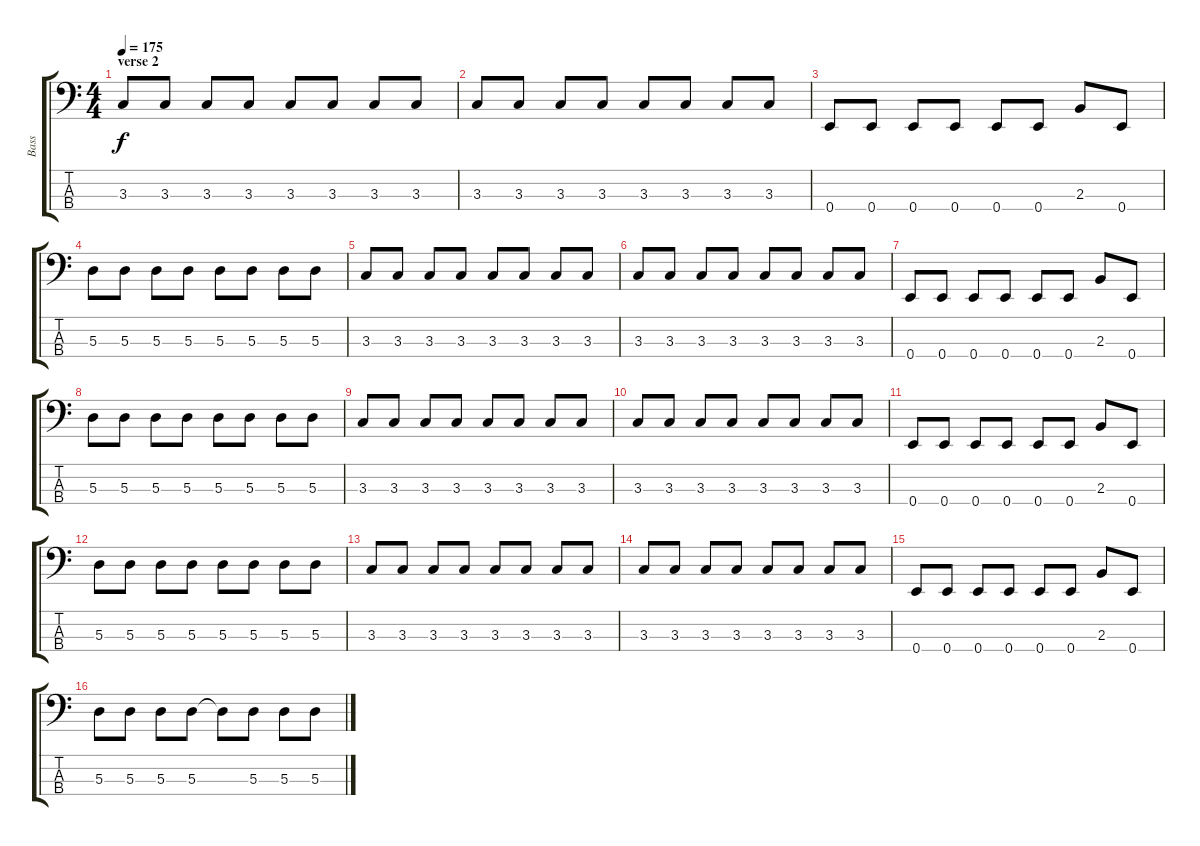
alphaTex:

\track ("Bass" "Bass") {instrument electricbassfinger}
\staff {score tabs}
\tuning (G2 D2 A1 E1) {hide}
\ts (4 4)
\section ("" "verse 2")
\tempo 175
\clef f4
\ks c
3.3.8{dy f} 3.3.8 3.3.8 3.3.8 3.3.8 3.3.8 3.3.8 3.3.8 |
3.3.8 3.3.8 3.3.8 3.3.8 3.3.8 3.3.8 3.3.8 3.3.8 |
0.4.8 0.4.8 0.4.8 0.4.8 0.4.8 0.4.8 2.3.8 0.4.8 |
5.3.8 5.3.8 5.3.8 5.3.8 5.3.8 5.3.8 5.3.8 5.3.8 |
3.3.8 3.3.8 3.3.8 3.3.8 3.3.8 3.3.8 3.3.8 3.3.8 |
3.3.8 3.3.8 3.3.8 3.3.8 3.3.8 3.3.8 3.3.8 3.3.8 |
0.4.8 0.4.8 0.4.8 0.4.8 0.4.8 0.4.8 2.3.8 0.4.8 |
5.3.8 5.3.8 5.3.8 5.3.8 5.3.8 5.3.8 5.3.8 5.3.8 |
3.3.8 3.3.8 3.3.8 3.3.8 3.3.8 3.3.8 3.3.8 3.3.8 |
3.3.8 3.3.8 3.3.8 3.3.8 3.3.8 3.3.8 3.3.8 3.3.8 |
0.4.8 0.4.8 0.4.8 0.4.8 0.4.8 0.4.8 2.3.8 0.4.8 |
5.3.8 5.3.8 5.3.8 5.3.8 5.3.8 5.3.8 5.3.8 5.3.8 |
3.3.8 3.3.8 3.3.8 3.3.8 3.3.8 3.3.8 3.3.8 3.3.8 |
3.3.8 3.3.8 3.3.8 3.3.8 3.3.8 3.3.8 3.3.8 3.3.8 |
0.4.8 0.4.8 0.4.8 0.4.8 0.4.8 0.4.8 2.3.8 0.4.8 |
5.3.8 5.3.8 5.3.8 5.3.8 5.3{t}.8 5.3.8 5.3.8 5.3.8
